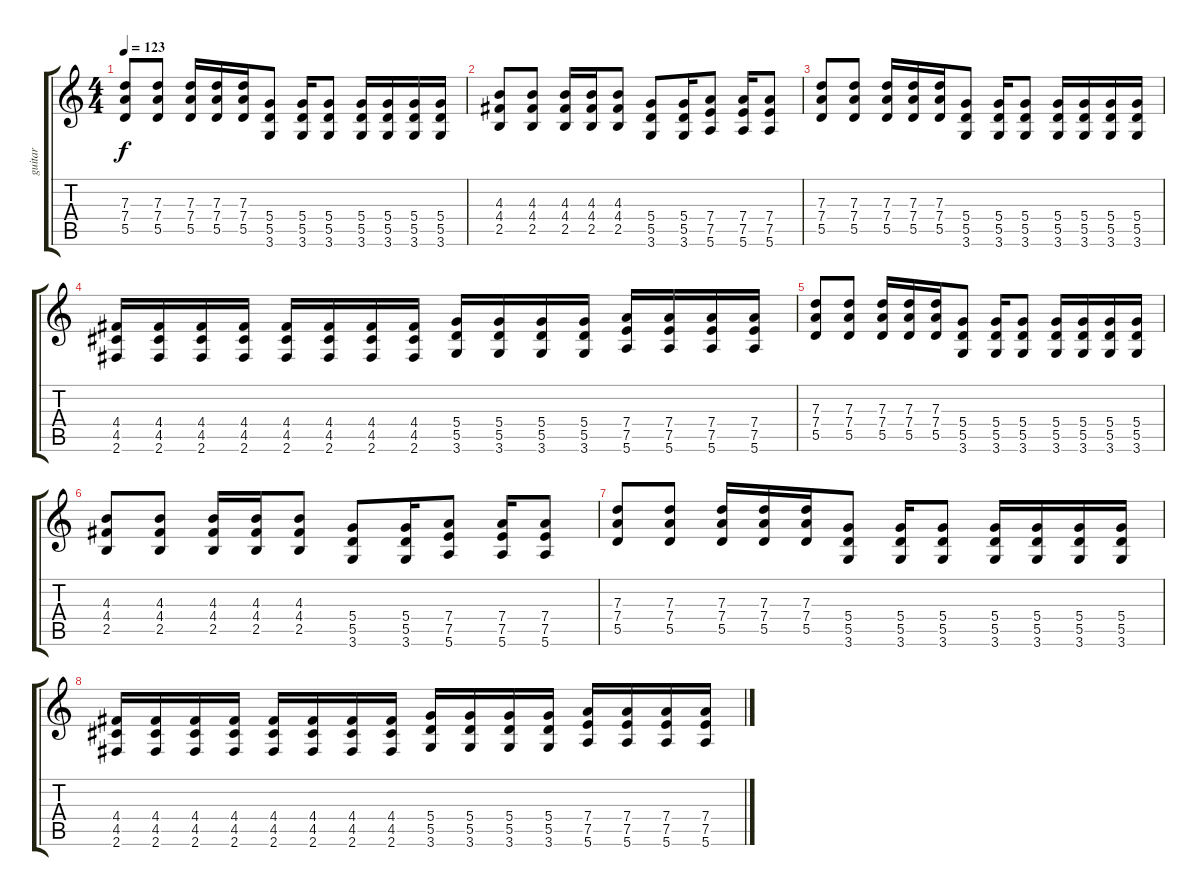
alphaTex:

\track ("guitar" "guitar") {instrument overdrivenguitar}
\staff {score tabs}
\tuning (E4 B3 G3 D3 A2 E2) {hide}
\ts (4 4)
\tempo 123
\clef g2
\ks c
(7.3 7.4 5.5).8{dy f} (7.3 7.4 5.5).8 (7.3 7.4 5.5).16 (7.3 7.4 5.5).16 (7.3 7.4 5.5).16 (5.4 5.5 3.6).8 (5.4 5.5 3.6).16 (5.4 5.5 3.6).8 (5.4 5.5 3.6).16 (5.4 5.5 3.6).16 (5.4 5.5 3.6).16 (5.4 5.5 3.6).16 |
(4.3 4.4 2.5).8 (4.3 4.4 2.5).8 (4.3 4.4 2.5).16 (4.3 4.4 2.5).16 (4.3 4.4 2.5).8 (5.4 5.5 3.6).8 (5.4 5.5 3.6).16 (7.4 7.5 5.6).8 (7.4 7.5 5.6).16 (7.4 7.5 5.6).8 |
(7.3 7.4 5.5).8 (7.3 7.4 5.5).8 (7.3 7.4 5.5).16 (7.3 7.4 5.5).16 (7.3 7.4 5.5).16 (5.4 5.5 3.6).8 (5.4 5.5 3.6).16 (5.4 5.5 3.6).8 (5.4 5.5 3.6).16 (5.4 5.5 3.6).16 (5.4 5.5 3.6).16 (5.4 5.5 3.6).16 |
(4.4 4.5 2.6).16 (4.4 4.5 2.6).16 (4.4 4.5 2.6).16 (4.4 4.5 2.6).16 (4.4 4.5 2.6).16 (4.4 4.5 2.6).16 (4.4 4.5 2.6).16 (4.4 4.5 2.6).16 (5.4 5.5 3.6).16 (5.4 5.5 3.6).16 (5.4 5.5 3.6).16 (5.4 5.5 3.6).16 (7.4 7.5 5.6).16 (7.4 7.5 5.6).16 (7.4 7.5 5.6).16 (7.4 7.5 5.6).16 |
(7.3 7.4 5.5).8 (7.3 7.4 5.5).8 (7.3 7.4 5.5).16 (7.3 7.4 5.5).16 (7.3 7.4 5.5).16 (5.4 5.5 3.6).8 (5.4 5.5 3.6).16 (5.4 5.5 3.6).8 (5.4 5.5 3.6).16 (5.4 5.5 3.6).16 (5.4 5.5 3.6).16 (5.4 5.5 3.6).16 |
(4.3 4.4 2.5).8 (4.3 4.4 2.5).8 (4.3 4.4 2.5).16 (4.3 4.4 2.5).16 (4.3 4.4 2.5).8 (5.4 5.5 3.6).8 (5.4 5.5 3.6).16 (7.4 7.5 5.6).8 (7.4 7.5 5.6).16 (7.4 7.5 5.6).8 |
(7.3 7.4 5.5).8 (7.3 7.4 5.5).8 (7.3 7.4 5.5).16 (7.3 7.4 5.5).16 (7.3 7.4 5.5).16 (5.4 5.5 3.6).8 (5.4 5.5 3.6).16 (5.4 5.5 3.6).8 (5.4 5.5 3.6).16 (5.4 5.5 3.6).16 (5.4 5.5 3.6).16 (5.4 5.5 3.6).16 |
(4.4 4.5 2.6).16 (4.4 4.5 2.6).16 (4.4 4.5 2.6).16 (4.4 4.5 2.6).16 (4.4 4.5 2.6).16 (4.4 4.5 2.6).16 (4.4 4.5 2.6).16 (4.4 4.5 2.6).16 (5.4 5.5 3.6).16 (5.4 5.5 3.6).16 (5.4 5.5 3.6).16 (5.4 5.5 3.6).16 (7.4 7.5 5.6).16 (7.4 7.5 5.6).16 (7.4 7.5 5.6).16 (7.4 7.5 5.6).16
